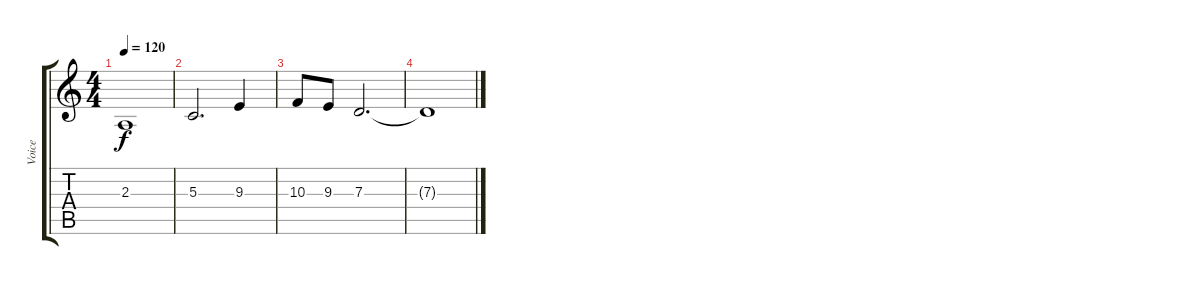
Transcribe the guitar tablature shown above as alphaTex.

\track ("Voice" "Voice") {instrument stringensemble1}
\staff {score tabs}
\tuning (E4 B3 G3 D3 A2 E2) {hide}
\ts (4 4)
\tempo 120
\clef g2
\ks c
2.3{t}.1{dy f} |
5.3.2{d} 9.3.4 |
10.3.8 9.3.8 7.3.2{d} |
7.3{t}.1
